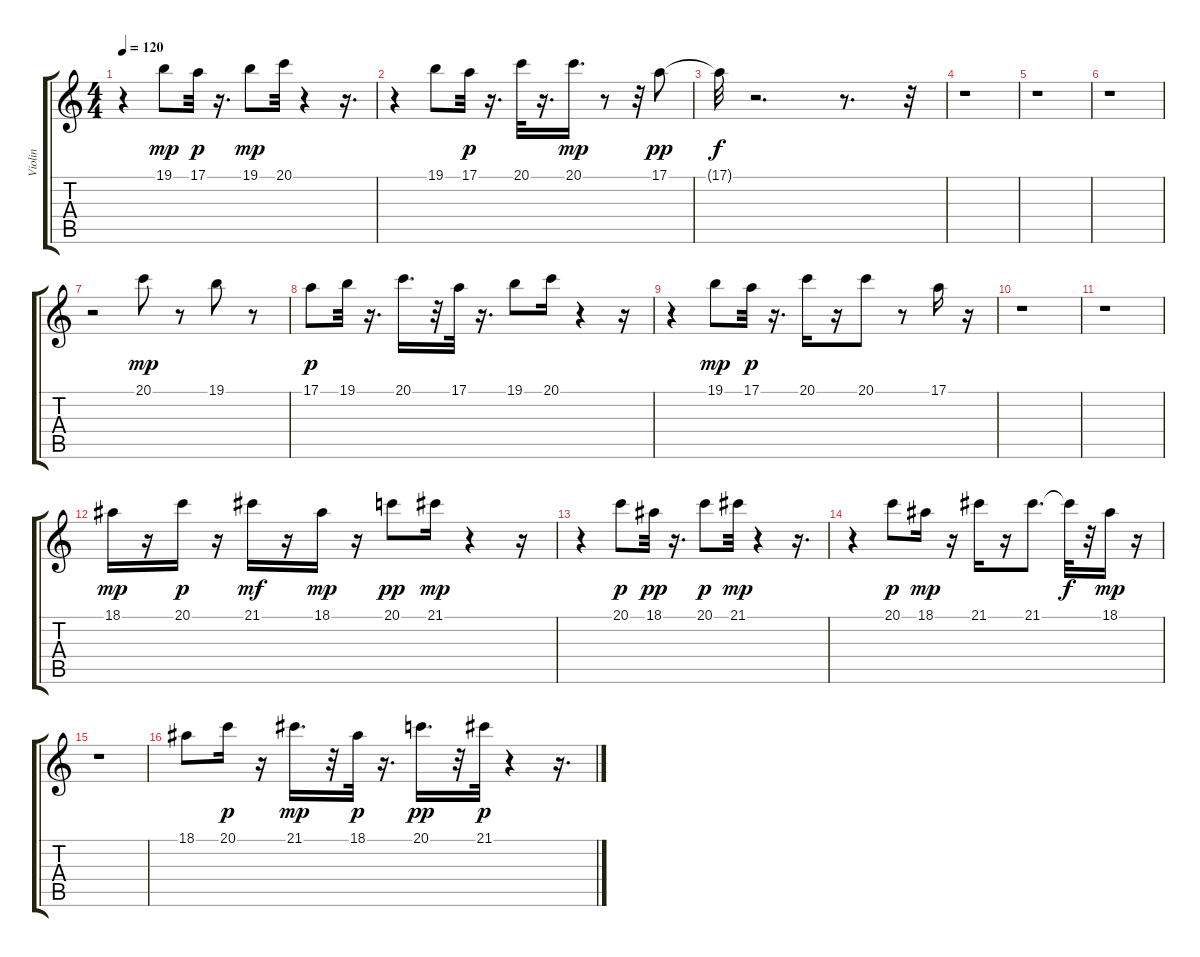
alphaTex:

\track ("Violin" "Violin") {instrument violin}
\staff {score tabs}
\tuning (E4 B3 G3 D3 A2 E2) {hide}
\ts (4 4)
\tempo 120
\clef g2
\ks c
r.4{dy p} 19.1.8{dy mp} 17.1.32{dy p} r.16{d} 19.1.8{dy mp} 20.1.32 r.4 r.16{d} |
r.4 19.1.8 17.1.32{dy p} r.16{d} 20.1.32 r.16{d} 20.1.16{d dy mp} r.8 r.32 17.1.8{dy pp} |
17.1{t}.32{dy f} r.2{d} r.8{d} r.32 |
r.1 |
r.1 |
r.1 |
r.2 20.1.8{dy mp} r.8 19.1.8 r.8 |
17.1.8{dy p} 19.1.32 r.16{d} 20.1.16{d} r.32 17.1.32 r.16{d} 19.1.8 20.1.16 r.4 r.16 |
r.4 19.1.8{dy mp} 17.1.32{dy p} r.16{d} 20.1.16 r.16 20.1.8 r.8 17.1.16 r.16 |
r.1 |
r.1 |
18.1.16{dy mp} r.16 20.1.16{dy p} r.16 21.1.16{dy mf} r.16 18.1.16{dy mp} r.16 20.1.8{dy pp} 21.1.16{dy mp} r.4 r.16 |
r.4 20.1.8{dy p} 18.1.32{dy pp} r.16{d} 20.1.8{dy p} 21.1.32{dy mp} r.4 r.16{d} |
r.4 20.1.8{dy p} 18.1.16{dy mp} r.16 21.1.16 r.16 21.1.8{d} 21.1{t}.32{dy f} r.32 18.1.16{dy mp} r.16 |
r.1 |
18.1.8 20.1.16{dy p} r.16 21.1.16{d dy mp} r.32 18.1.32{dy p} r.16{d} 20.1.16{d dy pp} r.32 21.1.32{dy p} r.4 r.16{d}
